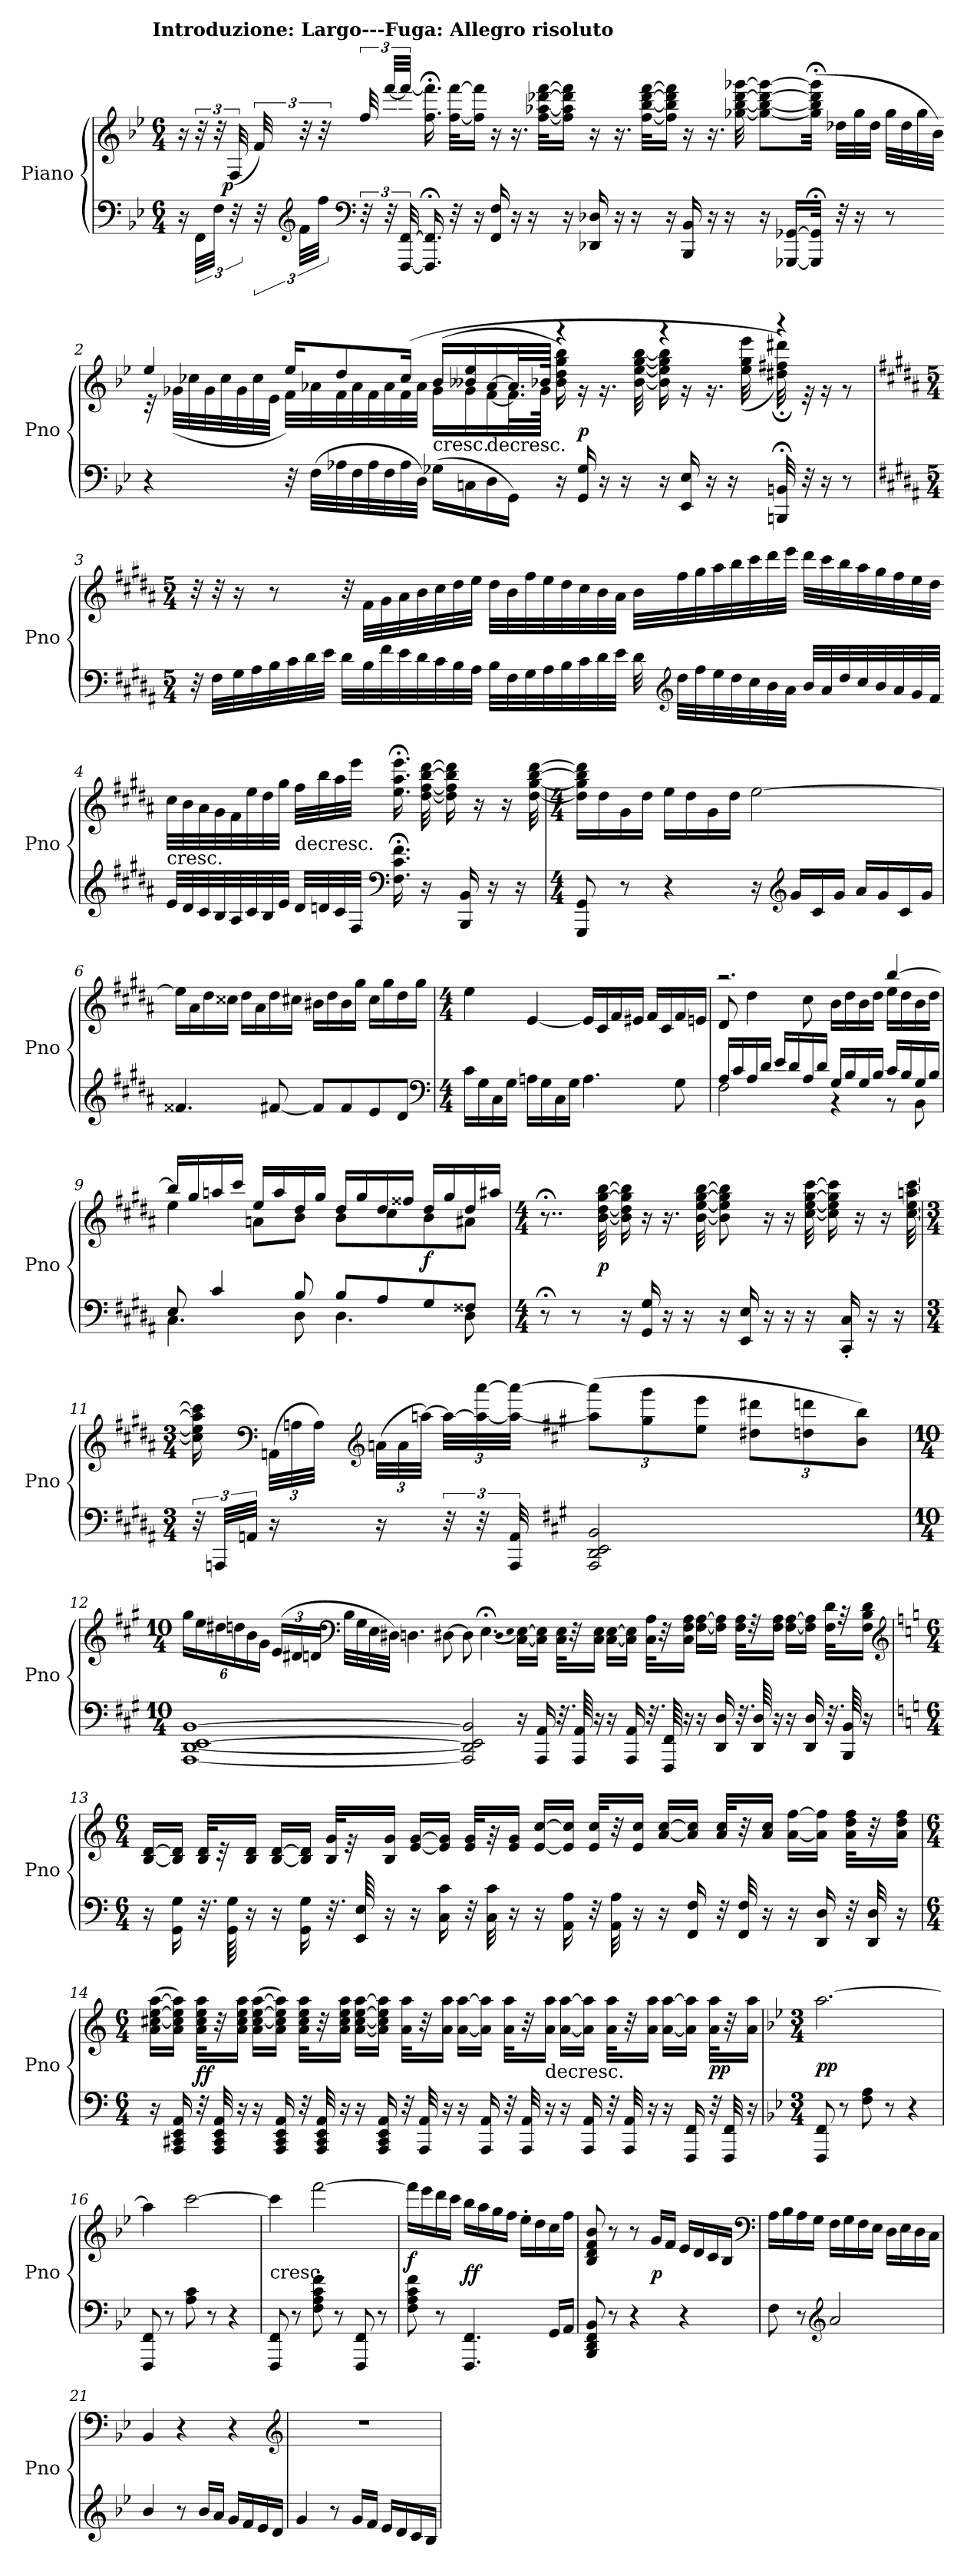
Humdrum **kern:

**kern	**kern	**dynam
*part1	*part1	*part1
*staff2	*staff1	*staff1/2
*I"Piano	*	*
*I'Pno	*	*
*clefF4	*clefG2	*
*k[b-e-]	*k[b-e-]	*
*B-:	*B-:	*
!!LO:TX:omd:t=Introduzione&colon; Largo---Fuga&colon; Allegro risoluto
*M6/4	*M6/4	*
*MM40	*MM40	*
=1	=1	=1
16r	16r	.
48FF\LLL	48r	.
48F\JJJ	48r	.
48r	(48F/	p
48r	48f/)	.
*clefG2	*	*
48f\LLL	48r	.
48ff\JJJ	48r	.
*clefF4	*	*
48r	48ff/	.
48r	[48fff/LLL	.
[48FFF/ [48FF/	48fff/JJJ_	.
16.FFF];</ 16.FF];</	16.ff;<\ 16.fff];<\	.
32r	[32ff\ [32fff\KLL	.
16r	16ff]\ 16fff]\JJ	.
16FF/ 16F/	16r	.
16r	16.r	.
16r	.	.
.	[32ff\ [32aa-X\ [32ddd-X\ [32fff\KLL	.
16r	16ff]\ 16aa-]\ 16ddd-]\ 16fff]\JJ	.
16DD-X/ 16D-X/	16r	.
16r	16.r	.
16r	.	.
.	[32ff\ [32bb-\ [32ddd-\ [32fff\KLL	.
16r	16ff]\ 16bb-]\ 16ddd-]\ 16fff]\JJ	.
16BBB-/ 16BB-/	16r	.
16r	16.r	.
16r	.	.
.	[32gg-X\ [32bb-\ [32ddd-\ [32ggg-X\	.
16r	8gg-_\ 8bb-_\ 8ddd-_\ 8ggg-_\L	.
[16GGG-X/ [16GG-X/LL	.	.
32GGG-];</ 32GG-];</JJk	(32gg-];<\ 32bb-];<\ 32ddd-];<\ 32ggg-];<\Jkk	.
32r	32dd-X\LLL	.
16r	32gg-\	.
.	32dd-\JJJ	.
8r	32gg-\LLL	.
.	32dd-\	.
.	32gg-\	.
.	32b-\JJJ)	.
=2-	=2-	=2-
*	*^	*
4r	4ee-/	32r	.
.	.	(32g-X\LLL	.
.	.	32cc-X\	.
.	.	32g-\	.
.	.	32cc-\	.
.	.	32g-\	.
.	.	32cc-\	.
.	.	32e-\JJJ	.
32r	16ee-/KL	32f\LLL)	.
(32F\LLL	.	32a-X\	.
32A-X\	8dd-/	32f\	.
32F\	.	32a-\	.
32A-\	.	32f\	.
32F\	.	32a-\	.
32A-\	(16cc-/Jk	32f\	.
32D-\JJJ)	.	32a-\JJJ	.
!	!LO:TX:c:t=cresc.	!	!
(16G-X\LL	(16b-/LL	16g-\LL	.
16Cn\	16b--X/ 16ee-/	16g-\	.
!	!LO:TX:c:t=decresc.	!	!
16D-\	[16a-/	[16f\	.
16GG-\JJ)	32.a-/L]	32.f\L]	.
.	64b-X/JJJk	64g-\JJJk	.
16r	4r	16b-\ 16dd-\ 16gg-\ 16bb-\)	.
16GG-/ 16G-/	.	16r	p
16r	.	16.r	.
16r	.	.	.
.	.	[32b-\ [32ee-\ [32gg-\ [32bb-\	.
16r	4r	16b-]\ 16ee-]\ 16gg-]\ 16bb-]\	.
16EE-/ 16E-/	.	16r	.
16r	.	16.r	.
16r	.	.	.
.	.	(32ee-\ 32gg-\ 32eee-\	.
32BBBn;</ 32BBn;</	4r	32dd#X;<\ 32ff#X;<\ 32ddd#X;<\))	.
32r	.	32r	.
16r	.	16r	.
8r	.	8r	.
*	*v	*v	*
=3	=3	=3
*k[f#c#g#d#a#]	*k[f#c#g#d#a#]	*
*M5/4	*M5/4	*
32r	32r	.
32F#\LLL	32r	.
32G#\	16r	.
32A#\	.	.
32B\	8r	.
32c#\	.	.
32d#\	.	.
32e\JJJ	.	.
32d#\LLL	32r	.
32B\	32f#\LLL	.
32f#\	32g#\	.
32e\	32a#\	.
32d#\	32b\	.
32c#\	32cc#\	.
32B\	32dd#\	.
32A#\JJJ	32ee\JJJ	.
32B\LLL	32dd#\LLL	.
32F#\	32b\	.
32G#\	32ff#\	.
32A#\	32ee\	.
32B\	32dd#\	.
32c#\	32cc#\	.
32d#\	32b\	.
32e\JJJ	32a#\JJJ	.
32d#\	32b\LLL	.
*clefG2	*	*
32dd#\LLL	32ff#\	.
32ff#\	32gg#\	.
32ee\	32aa#\	.
32dd#\	32bb\	.
32cc#\	32ccc#\	.
32b\	32ddd#\	.
32a#\JJJ	32eee\JJJ	.
32b/LLL	32ddd#\LLL	.
32a#/	32ccc#\	.
32dd#/	32bb\	.
32cc#/	32aa#\	.
32b/	32gg#\	.
32a#/	32ff#\	.
32g#/	32ee\	.
32f#/JJJ	32dd#\JJJ	.
=4-	=4-	=4-
!	!LO:TX:c:t=cresc.	!
32e/LLL	32cc#\LLL	.
32d#/	32b\	.
32c#/	32a#\	.
32B/	32g#\	.
32A#/	32f#\	.
32c#/	32ee\	.
32B/	32dd#\	.
32e/JJJ	32gg#\JJJ	.
!	!LO:TX:c:t=decresc.	!
32d#/LLL	32ff#\LLL	.
32dn/	32bb\	.
32c#/	32aa#\	.
32F#/JJJ	32eee\JJJ	.
*clefF4	*	*
16.F#;<\ 16.c#;<\ 16.f#;<\	16.ee;<\ 16.aa#;<\ 16.eee;<\	.
16r	[32dd#\ [32ff#\ [32bb\ [32ddd#\	.
.	16dd#]\ 16ff#]\ 16bb]\ 16ddd#]\	.
16BBB/ 16BB/	.	.
.	16r	.
16r	.	.
.	16r	.
16r	.	.
.	[32dd#\ [32gg#\ [32bb\ [32ddd#\	.
=5	=5	=5
*M4/4	*M4/4	*
8GGG#/ 8GG#/	16dd#]\ 16gg#]\ 16bb]\ 16ddd#]\LL	.
.	16dd#\	.
8r	16g#\	.
.	16dd#\JJ	.
4r	16ee\LL	.
.	16dd#\	.
.	16g#\	.
.	16dd#\JJ	.
16r	[2ee\	.
*clefG2	*	*
16g#/LL	.	.
16c#/	.	.
16g#/JJ	.	.
16a#/LL	.	.
16g#/	.	.
16c#/	.	.
16g#/JJ	.	.
=6	=6	=6
4.f##X/	16ee\LL]	.
.	16a#\	.
.	16dd#\	.
.	16cc##X\JJ	.
.	16dd#\LL	.
.	16a#\	.
[8f#X/	16dd#\	.
.	16cc#X\JJ	.
8f#/L]	16b#X\LL	.
.	16dd#\	.
8f#/	16b#\	.
.	16gg#\JJ	.
8e/	16cc#\LL	.
.	16gg#\	.
8d#/J	16dd#\	.
.	16gg#\JJ	.
*clefF4	*	*
=7	=7	=7
*M4/4	*M4/4	*
16c#\LL	4ee\	.
16G#\	.	.
16C#\	.	.
16G#\JJ	.	.
16An\LL	[4e/	.
16G#\	.	.
16C#\	.	.
16G#\JJ	.	.
4.A\	16e/LL]	.
.	16c#/	.
.	16f#/	.
.	16e#X/JJ	.
.	16f#/LL	.
.	16c#/	.
8G#\	16f#/	.
.	16en/JJ	.
=8	=8	=8
*^	*^	*
16A#/LL	2F#\	2.r	8d#/	.
16c#/	.	.	.	.
16A#/	.	.	4dd#\	.
16d#/JJ	.	.	.	.
16e/LL	.	.	.	.
16d#/	.	.	.	.
16A#/	.	.	8cc#\	.
16d#/JJ	.	.	.	.
16G#/LL	4r	.	16b\LL	.
16B/	.	.	16dd#\	.
16G#/	.	.	16b\	.
16B/JJ	.	.	16dd#\JJ	.
16c#/LL	8r	[4bb/	16ee\LL	.
16B/	.	.	16dd#\	.
16G#/	8BB\	.	16b\	.
16B/JJ	.	.	16dd#\JJ	.
=9	=9	=9	=9	=9
8E/	4.C#\	16bb/LL]	4ee\	.
.	.	16gg#/	.	.
4c#/	.	16aan/	.	.
.	.	16ccc#/JJ	.	.
.	.	16ee/LL	8an\L	.
.	.	16aa/	.	.
8B/	8D#\	16dd#/	8b\J	.
.	.	16gg#/JJ	.	.
8B/L	4.D#\	16dd#/LL	8b\L	.
.	.	16gg#/	.	.
8A#/	.	16dd#/	8cc#\	.
.	.	16ff##X/JJ	.	.
8G#/	.	16dd#/LL	8b\	f
.	.	16gg#/	.	.
8F##X/J	8D#\	16dd#/	8a#X\J	.
.	.	16aa#X/JJ	.	.
*v	*v	*	*	*
*	*v	*v	*
=10	=10	=10
*M4/4	*M4/4	*
8r;<	8..r;<	.
8r	.	.
.	[32b\ [32dd#\ [32gg#\ [32bb\	p
16r	16b]\ 16dd#]\ 16gg#]\ 16bb]\	.
16GG#/ 16G#/	16r	.
16r	16.r	.
16r	.	.
.	[32b\ [32ee\ [32gg#\ [32bb\	.
16r	8b]\ 8ee]\ 8gg#]\ 8bb]\	.
16EE/ 16E/	.	.
16r	16r	.
16r	16r	.
16r	[32cc#\ [32ee\ [32gg#\ [32ccc#\	.
.	16cc#]\ 16ee]\ 16gg#]\ 16ccc#]\	.
16CC#'/ 16C#'/	.	.
.	16r	.
16r	.	.
.	16r	.
16r	.	.
.	[32cc#\ [32ee\ [32aan\ [32ccc#\	.
=11	=11	=11
*M3/4	*M3/4	*
48r	16cc#]\ 16ee]\ 16aa]\ 16ccc#]\	.
48AAAn/LLL	.	.
48AAn/JJJ	.	.
*	*clefF4	*
16r	(48AAn\LLL	.
.	48An\	.
.	48A\JJJ)	.
*	*clefG2	*
16r	(48an\LLL	.
.	48a\	.
.	[48aan\JJJ)	.
48r	48aa\LLL_	.
48r	48aa_\ [48aaa#\	.
48AAA/ 48AA/	48aa_\ 48aaa#_\JJJ	.
*k[f#c#g#]	*k[f#c#g#]	*
2AAA/ 2DD/ 2EE/ 2BB/	(12aa]\ 12aaa#]\L	.
.	12gg#\ 12ggg#\	.
.	12ee\ 12eee\J	.
.	12dd#X\ 12ddd#X\L	.
.	12ddn\ 12dddn\	.
.	12b\ 12bb\J)	.
=12	=12	=12
*M10/4	*M10/4	*
[1AAA [1DD [1EE [1BB	24gg#\LL	.
.	24ee\	.
.	24dd#X\	.
.	24ddn\	.
.	24b\	.
.	24g#\JJ	.
.	(24e/LL	.
.	24d#X/	.
.	24dn/JJ	.
*	*clefF4	*
.	32B\LLL	.
.	32G#\	.
.	32E\	.
.	32D#X\JJJ)	.
.	4.Dn\	.
.	[8D#X\	.
2AAA]/ 2DD]/ 2EE]/ 2BB]/	8D#\]	.
.	4.E;<\	.
.	(qD#	.
.	qE	.
16r	[16C#\ [16E\LL)	.
16AAA/ 16AA/	16C#]\ 16E]\JJ	.
32.r	32C#\ 32E\KLL	.
.	32r	.
64AAA/ 64AA/	.	.
16r	16C#\ 16E\JJ	.
16r	[16C#\ [16E\LL	.
16AAA/ 16AA/	16C#]\ 16E]\JJ	.
32.r	32C#\ 32A\KLL	.
.	32r	.
64FFF#/ 64FF#/	.	.
16r	16C#\ 16F#\ 16A\JJ	.
16r	[16F#\ [16A\LL	.
16DD/ 16D/	16F#]\ 16A]\JJ	.
32.r	32F#\ 32A\KLL	.
.	32r	.
64DD/ 64D/	.	.
16r	16F#\ 16A\JJ	.
16r	[16F#\ [16A\LL	.
16DD/ 16D/	16F#]\ 16A]\JJ	.
32.r	32F#\ 32d\KLL	.
.	32r	.
64BBB/ 64BB/	.	.
16r	16F#\ 16B\ 16d\JJ	.
*	*clefG2	*
=13	=13	=13
*k[]	*k[]	*
*M6/4	*M6/4	*
16r	[16B/ [16d/LL	.
16GG\ 16G\	16B]/ 16d]/JJ	.
32.r	32B/ 32d/KLL	.
.	32r	.
64GG\ 64G\	.	.
16r	16B/ 16d/JJ	.
16r	[16B/ [16d/LL	.
16GG\ 16G\	16B]/ 16d]/JJ	.
32.r	32B/ 32g/KLL	.
.	32r	.
64EE/ 64E/	.	.
16r	16B/ 16g/JJ	.
16r	[16e/ [16g/LL	.
16C\ 16c\	16e]/ 16g]/JJ	.
32r	32e/ 32g/KLL	.
32C\ 32c\	32r	.
16r	16e/ 16g/JJ	.
16r	[16e/ [16cc/LL	.
16AA\ 16A\	16e]/ 16cc]/JJ	.
32r	32e/ 32cc/KLL	.
32AA\ 32A\	32r	.
16r	16e/ 16cc/JJ	.
16r	[16a/ [16cc/LL	.
16FF/ 16F/	16a]/ 16cc]/JJ	.
32r	32a/ 32cc/KLL	.
32FF/ 32F/	32r	.
16r	16a/ 16cc/JJ	.
16r	[16a\ [16ff\LL	.
16DD/ 16D/	16a]\ 16ff]\JJ	.
32r	32a\ 32dd\ 32ff\KLL	.
32DD/ 32D/	32r	.
16r	16a\ 16dd\ 16ff\JJ	.
=14	=14	=14
*M6/4	*M6/4	*
16r	(16a\ [16cc#X\ [16ee\ [16aa\LL	.
16AAA/ 16CC#X/ 16EE/ 16AA/	16a\ 16cc#]\ 16ee]\ 16aa]\JJ)	.
32r	32a\ 32cc#\ 32ee\ 32aa\KLL	ff
32AAA/ 32CC#/ 32EE/ 32AA/	32r	.
16r	16a\ 16cc#\ 16ee\ 16aa\JJ	.
16r	(16a\ [16cc#\ [16ee\ [16aa\LL	.
16AAA/ 16CC#/ 16EE/ 16AA/	16a\ 16cc#]\ 16ee]\ 16aa]\JJ)	.
32r	32a\ 32cc#\ 32ee\ 32aa\KLL	.
32AAA/ 32CC#/ 32EE/ 32AA/	32r	.
16r	16a\ 16cc#\ 16ee\ 16aa\JJ	.
16r	[16a\ [16cc#\ [16ee\ [16aa\LL	.
16AAA/ 16CC#/ 16EE/ 16AA/	16a]\ 16cc#]\ 16ee]\ 16aa]\JJ	.
32r	32a\ 32aa\KLL	.
32AAA/ 32AA/	32r	.
16r	16a\ 16aa\JJ	.
16r	[16a\ [16aa\LL	.
16AAA/ 16AA/	16a]\ 16aa]\JJ	.
32r	32a\ 32aa\KLL	.
32AAA/ 32AA/	32r	.
!	!LO:TX:c:t=decresc.	!
16r	16a\ 16aa\JJ	.
16r	[16a\ [16aa\LL	.
16AAA/ 16AA/	16a]\ 16aa]\JJ	.
32r	32a\ 32aa\KLL	.
32AAA/ 32AA/	32r	.
16r	16a\ 16aa\JJ	.
16r	[16a\ [16aa\LL	.
16FFF/ 16FF/	16a]\ 16aa]\JJ	.
32r	32a\ 32aa\KLL	pp
32FFF/ 32FF/	32r	.
16r	16a\ 16aa\JJ	.
=15	=15	=15
*k[b-e-]	*k[b-e-]	*
*M3/4	*M3/4	*
*	*MM110	*
8FFF/ 8FF/	[2.aa\	pp
8r	.	.
8F\ 8A\	.	.
8r	.	.
4r	.	.
=16	=16	=16
8FFF/ 8FF/	4aa\]	.
8r	.	.
8A\ 8c\	[2ccc\	.
8r	.	.
4r	.	.
=17	=17	=17
!	!LO:TX:c:t=cresc.	!
8FFF/ 8FF/	4ccc\]	.
8r	.	.
8F'\ 8A'\ 8c'\ 8f'\	[2fff\	.
8r	.	.
8FFF/ 8FF/	.	.
8r	.	.
=18	=18	=18
8F\ 8A\ 8c\ 8f\	16fff\LL]	f
.	16eee-\	.
8r	16ddd\	.
.	16ccc\JJ	.
4.FFF/ 4.FF/	16bb-\LL	ff
.	16aa\	.
.	16gg\	.
.	16ff\JJ	.
.	16ee-'\LL	.
.	16dd\	.
16GG/LL	16cc\	.
16AA/JJ	16ff\JJ	.
=19	=19	=19
8BBB-/ 8DD/ 8FF/ 8BB-/	8B-/ 8d/ 8f/ 8b-/	.
8r	8r	.
4r	8r	.
.	16g/LL	p
.	16f/JJ	.
4r	16e-/LL	.
.	16d/	.
.	16c/	.
.	16B-/JJ	.
*	*clefF4	*
=20	=20	=20
8F\	16A\LL	.
.	16B-\	.
8r	16A\	.
.	16G\JJ	.
*clefG2	*	*
2a/	16F\LL	.
.	16G\	.
.	16F\	.
.	16E-\JJ	.
.	16D\LL	.
.	16E-\	.
.	16D\	.
.	16C\JJ	.
=21	=21	=21
4b-/	4BB-/	.
8r	4r	.
16b-/LL	.	.
16a/JJ	.	.
16g/LL	4r	.
16f/	.	.
16e-/	.	.
16d/JJ	.	.
*	*clefG2	*
=22	=22	=22
4g/	2.r	.
8r	.	.
16g/LL	.	.
16f/JJ	.	.
16e-/LL	.	.
16d/	.	.
16c/	.	.
16B-/JJ	.	.
=	=	=
*-	*-	*-
